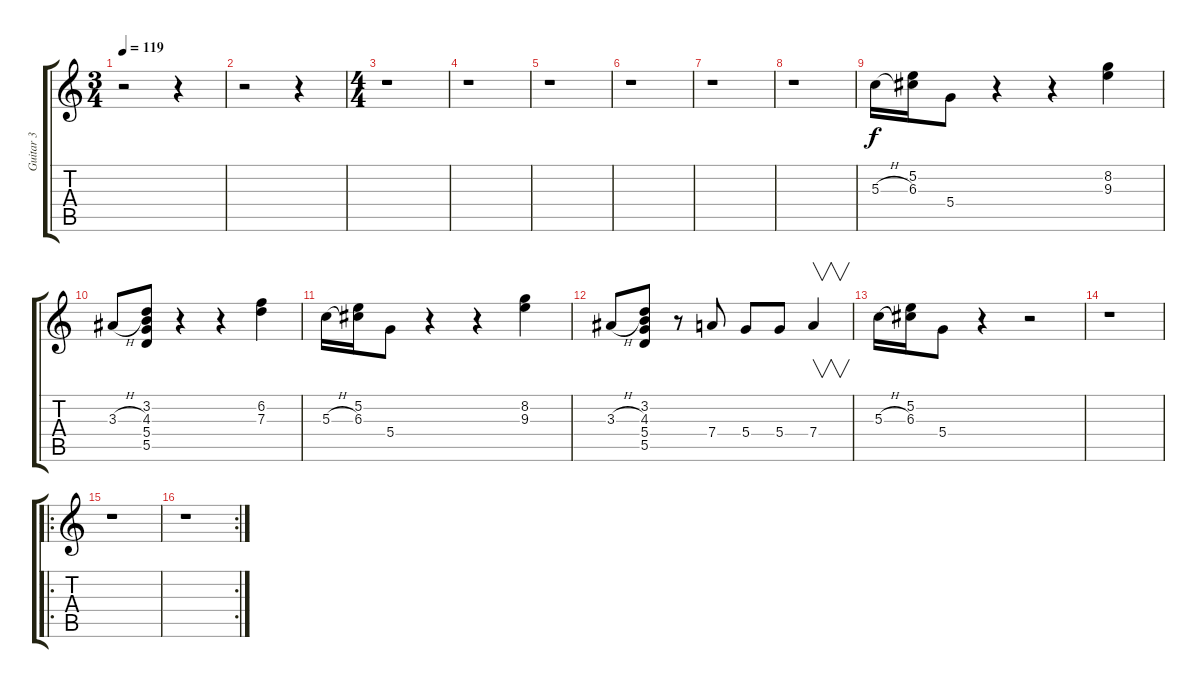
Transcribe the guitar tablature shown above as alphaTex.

\track ("Guitar 3" "Guitar 3") {instrument acousticguitarsteel}
\staff {score tabs}
\tuning (E4 B3 G3 D3 A2 E2) {hide}
\ts (3 4)
\tempo 119
\clef g2
\ks c
r.2{dy f} r.4 |
r.2 r.4 |
\ts (4 4)
r.1 |
r.1 |
r.1 |
r.1 |
r.1 |
r.1 |
5.3{h}.16 (5.2 6.3).16 5.4.8 r.4 r.4 (8.2 9.3).4 |
3.3{h}.8 (3.2 4.3 5.4 5.5).8 r.4 r.4 (6.2 7.3).4 |
5.3{h}.16 (5.2 6.3).16 5.4.8 r.4 r.4 (8.2 9.3).4 |
3.3{h}.8 (3.2 4.3 5.4 5.5).8 r.8 7.4.8 5.4.8 5.4.8 7.4.4{v} |
5.3{h}.16 (5.2 6.3).16 5.4.8 r.4 r.2 |
r.1 |
\ro
r.1 |
\rc 2
r.1
